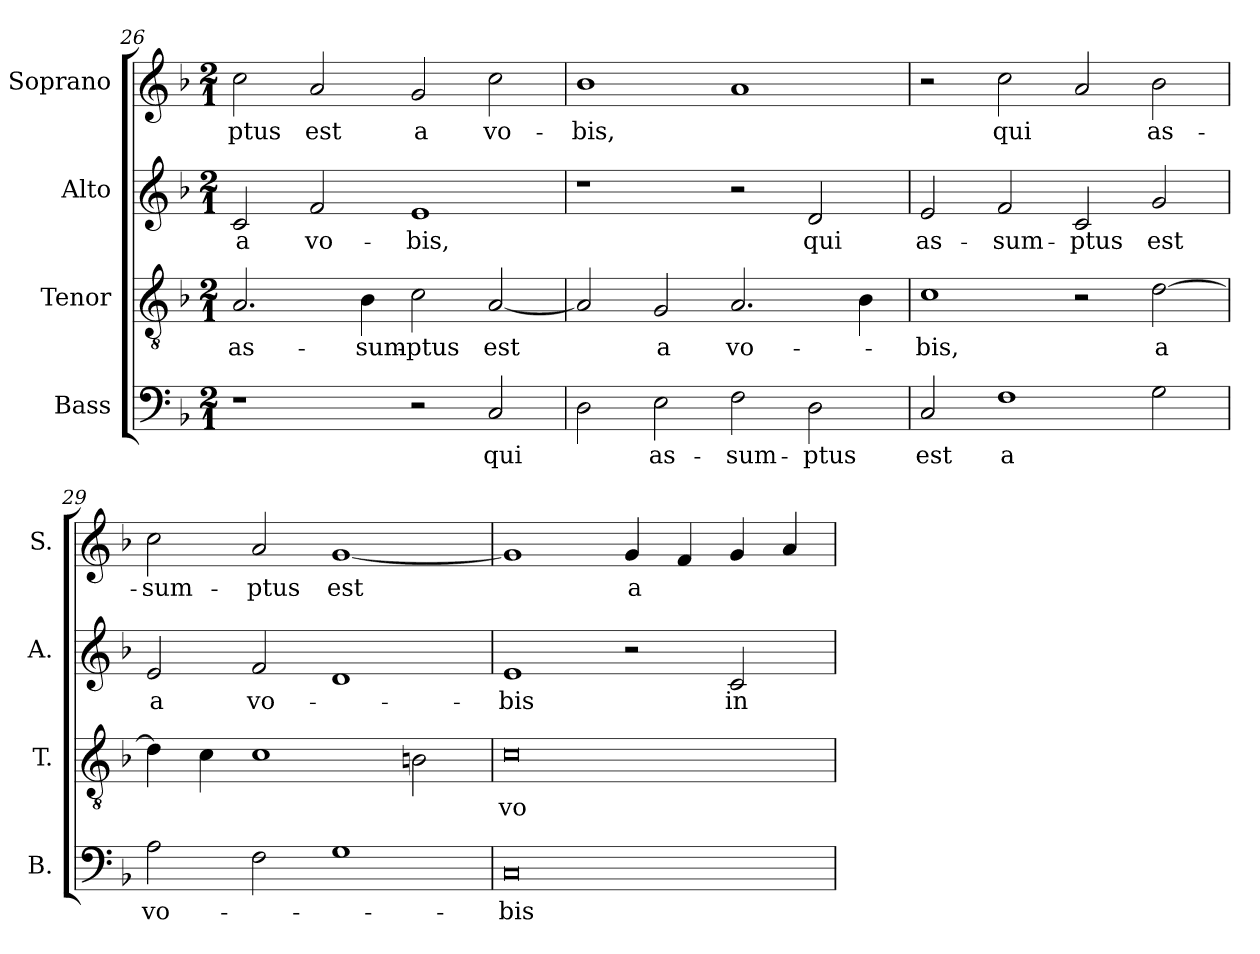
**kern	**text	**kern	**text	**kern	**text	**kern	**text
*part4	*part4	*part3	*part3	*part2	*part2	*part1	*part1
*staff4	*staff4	*staff3	*staff3	*staff2	*staff2	*staff1	*staff1
*I"Bass	*	*I"Tenor	*	*I"Alto	*	*I"Soprano	*
*I'B.	*	*I'T.	*	*I'A.	*	*I'S.	*
*clefF4	*	*clefGv2	*	*clefG2	*	*clefG2	*
*	*	*ITrd7c12	*	*	*	*	*
*k[b-]	*	*k[b-]	*	*k[b-]	*	*k[b-]	*
*F:	*	*F:	*	*F:	*	*F:	*
*M2/1	*	*M2/1	*	*M2/1	*	*M2/1	*
=26	=26	=26	=26	=26	=26	=26	=26
!	!	!	!LO:LY:b:color=#000000	!	!	!	!
!	!	!	!	!	!LO:LY:b:color=#000000	!	!
!	!	!	!	!	!	!	!LO:LY:b:color=#000000
1r	.	2.AAi/	as-	2ci/	a	2cci\	-ptus
!	!	!	!	!	!LO:LY:b:color=#000000	!	!
!	!	!	!	!	!	!	!LO:LY:b:color=#000000
.	.	.	.	2fi/	vo-	2ai/	est
!	!	!	!LO:LY:b:color=#000000	!	!	!	!
.	.	4BB-i\	-sum-	.	.	.	.
!	!	!	!LO:LY:b:color=#000000	!	!	!	!
!	!	!	!	!	!LO:LY:b:color=#000000	!	!
!	!	!	!	!	!	!	!LO:LY:b:color=#000000
2r	.	2Ci\	-ptus	1ei	-bis,	2gi/	a
!	!LO:LY:b:color=#000000	!	!	!	!	!	!
!	!	!	!LO:LY:b:color=#000000	!	!	!	!
!	!	!	!	!	!	!	!LO:LY:b:color=#000000
2Ci/	qui	[2AAi/	est	.	.	2cci\	vo-
=27	=27	=27	=27	=27	=27	=27	=27
!	!	!	!	!	!	!	!LO:LY:b:color=#000000
2Di\	.	2AAi/]	.	1r	.	1b-i	-bis,
!	!LO:LY:b:color=#000000	!	!	!	!	!	!
!	!	!	!LO:LY:b:color=#000000	!	!	!	!
2Ei\	as-	2GGi/	a	.	.	.	.
!	!LO:LY:b:color=#000000	!	!	!	!	!	!
!	!	!	!LO:LY:b:color=#000000	!	!	!	!
2Fi\	-sum-	2.AAi/	vo-	2r	.	1ai	.
!	!LO:LY:b:color=#000000	!	!	!	!	!	!
!	!	!	!	!	!LO:LY:b:color=#000000	!	!
2Di\	-ptus	.	.	2di/	qui	.	.
.	.	4BB-i\	.	.	.	.	.
=28	=28	=28	=28	=28	=28	=28	=28
!	!LO:LY:b:color=#000000	!	!	!	!	!	!
!	!	!	!LO:LY:b:color=#000000	!	!	!	!
!	!	!	!	!	!LO:LY:b:color=#000000	!	!
2Ci/	est	1Ci	-bis,	2ei/	as-	2r	.
!	!LO:LY:b:color=#000000	!	!	!	!	!	!
!	!	!	!	!	!LO:LY:b:color=#000000	!	!
!	!	!	!	!	!	!	!LO:LY:b:color=#000000
1Fi	a	.	.	2fi/	-sum-	2cci\	qui
!	!	!	!	!	!LO:LY:b:color=#000000	!	!
.	.	2r	.	2ci/	-ptus	2ai/	.
!	!	!	!LO:LY:b:color=#000000	!	!	!	!
!	!	!	!	!	!LO:LY:b:color=#000000	!	!
!	!	!	!	!	!	!	!LO:LY:b:color=#000000
2Gi\	.	[2Di\	a	2gi/	est	2b-i\	as-
!!LO:LB:g=z
=29	=29	=29	=29	=29	=29	=29	=29
!	!LO:LY:b:color=#000000	!	!	!	!	!	!
!	!	!	!	!	!LO:LY:b:color=#000000	!	!
!	!	!	!	!	!	!	!LO:LY:b:color=#000000
2Ai\	vo-	4Di\]	.	2ei/	a	2cci\	-sum-
.	.	4Ci\	.	.	.	.	.
!	!	!	!	!	!LO:LY:b:color=#000000	!	!
!	!	!	!	!	!	!	!LO:LY:b:color=#000000
2Fi\	.	1Ci	.	2fi/	vo-	2ai/	-ptus
!	!	!	!	!	!	!	!LO:LY:b:color=#000000
1Gi	.	.	.	1di	.	[1gi	est
.	.	2BBni\	.	.	.	.	.
=30	=30	=30	=30	=30	=30	=30	=30
!	!LO:LY:b:color=#000000	!	!	!	!	!	!
!	!	!	!LO:LY:b:color=#000000	!	!	!	!
!	!	!	!	!	!LO:LY:b:color=#000000	!	!
0Ci	-bis	0Ci	vo-	1ei	-bis	1gi]	.
!	!	!	!	!	!	!	!LO:LY:b:color=#000000
.	.	.	.	2r	.	4gi/	a
.	.	.	.	.	.	4fi/	.
!	!	!	!	!	!LO:LY:b:color=#000000	!	!
.	.	.	.	2ci/	in	4gi/	.
.	.	.	.	.	.	4ai/	.
=	=	=	=	=	=	=	=
*-	*-	*-	*-	*-	*-	*-	*-
